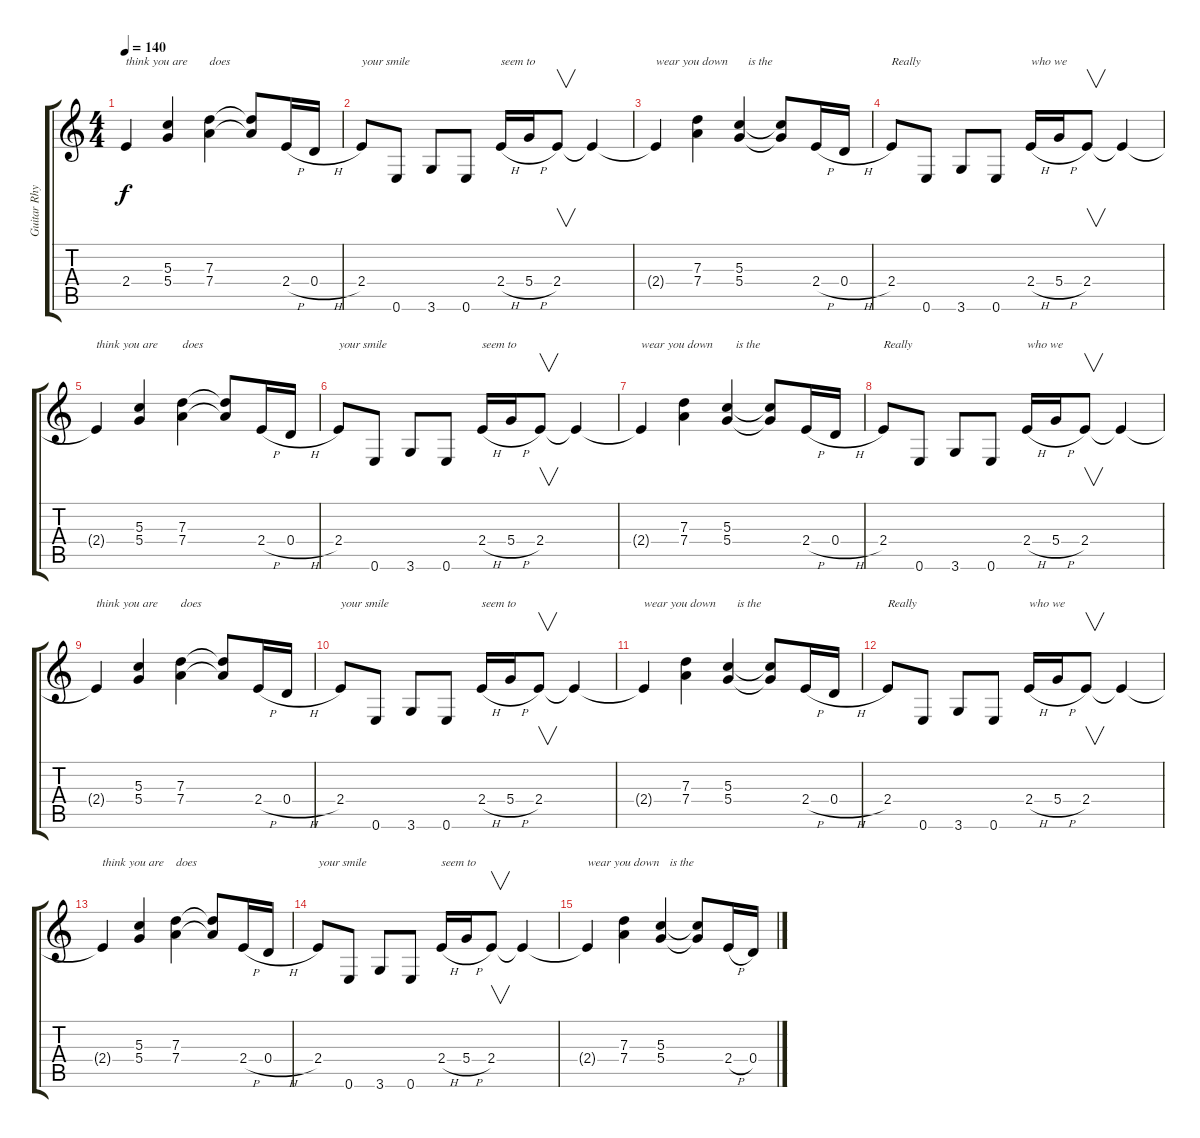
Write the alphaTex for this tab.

\track ("Guitar Rhythm" "Guitar Rhy") {instrument overdrivenguitar}
\staff {score tabs}
\tuning (E4 B3 G3 D3 A2 E2) {hide}
\ts (4 4)
\tempo 140
\clef g2
\ks c
2.4{t}.4{txt "think you are" dy f} (5.3 5.4).4 (7.3 7.4).4{txt "does"} (7.3{t} 7.4{t}).8 2.4{h}.16 0.4{h}.16 |
2.4.8{txt "your smile"} 0.6.8 3.6.8 0.6.8 2.4{h}.16{txt "seem to "} 5.4{h}.16 2.4.8{v} 2.4{t}.4 |
2.4{t}.4{txt "wear you down"} (7.3 7.4).4 (5.3 5.4).4{txt "   is the"} (5.3{t} 5.4{t}).8 2.4{h}.16 0.4{h}.16 |
2.4.8{txt "Really"} 0.6.8 3.6.8 0.6.8 2.4{h}.16{txt "who we"} 5.4{h}.16 2.4.8{v} 2.4{t}.4 |
2.4{t}.4{txt "think you are"} (5.3 5.4).4 (7.3 7.4).4{txt "does"} (7.3{t} 7.4{t}).8 2.4{h}.16 0.4{h}.16 |
2.4.8{txt "your smile"} 0.6.8 3.6.8 0.6.8 2.4{h}.16{txt "seem to "} 5.4{h}.16 2.4.8{v} 2.4{t}.4 |
2.4{t}.4{txt "wear you down"} (7.3 7.4).4 (5.3 5.4).4{txt "   is the"} (5.3{t} 5.4{t}).8 2.4{h}.16 0.4{h}.16 |
2.4.8{txt "Really" volume 10} 0.6.8 3.6.8 0.6.8 2.4{h}.16{txt "who we"} 5.4{h}.16 2.4.8{v} 2.4{t}.4 |
2.4{t}.4{txt "think you are"} (5.3 5.4).4 (7.3 7.4).4{txt "does"} (7.3{t} 7.4{t}).8 2.4{h}.16 0.4{h}.16 |
2.4.8{txt "your smile"} 0.6.8 3.6.8 0.6.8 2.4{h}.16{txt "seem to "} 5.4{h}.16 2.4.8{v} 2.4{t}.4 |
2.4{t}.4{txt "wear you down"} (7.3 7.4).4 (5.3 5.4).4{txt "   is the"} (5.3{t} 5.4{t}).8 2.4{h}.16 0.4{h}.16 |
2.4.8{txt "Really" volume 6} 0.6.8 3.6.8 0.6.8 2.4{h}.16{txt "who we"} 5.4{h}.16 2.4.8{v} 2.4{t}.4 |
2.4{t}.4{txt "think you are"} (5.3 5.4).4 (7.3 7.4).4{txt "does"} (7.3{t} 7.4{t}).8 2.4{h}.16 0.4{h}.16 |
2.4.8{txt "your smile"} 0.6.8 3.6.8 0.6.8 2.4{h}.16{txt "seem to "} 5.4{h}.16 2.4.8{v} 2.4{t}.4 |
2.4{t}.4{txt "wear you down"} (7.3 7.4).4 (5.3 5.4).4{txt "   is the"} (5.3{t} 5.4{t}).8 2.4{h}.16 0.4.16
